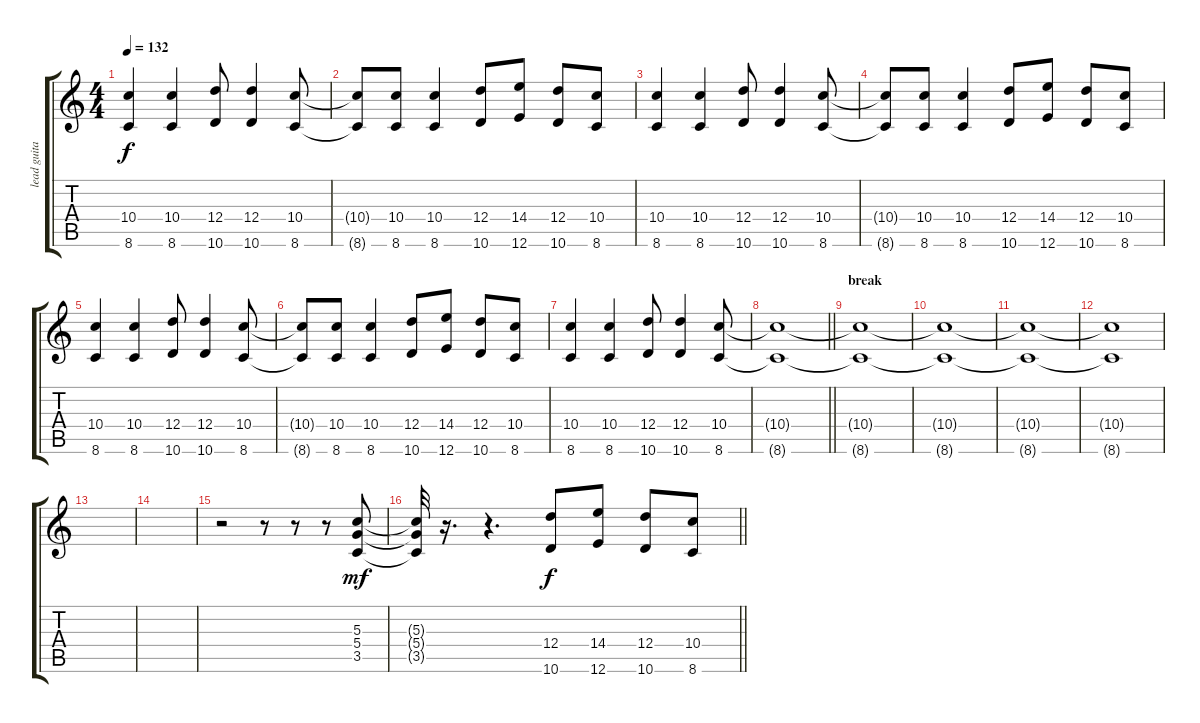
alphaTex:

\track ("lead guitar" "lead guita") {instrument distortionguitar}
\staff {score tabs}
\tuning (E4 B3 G3 D3 A2 E2) {hide}
\ts (4 4)
\tempo 132
\clef g2
\ks c
(10.4 8.6).4{dy f} (10.4 8.6).4 (12.4 10.6).8 (12.4 10.6).4 (10.4 8.6).8 |
(10.4{t} 8.6{t}).8 (10.4 8.6).8 (10.4 8.6).4 (12.4 10.6).8 (14.4 12.6).8 (12.4 10.6).8 (10.4 8.6).8 |
(10.4 8.6).4 (10.4 8.6).4 (12.4 10.6).8 (12.4 10.6).4 (10.4 8.6).8 |
(10.4{t} 8.6{t}).8 (10.4 8.6).8 (10.4 8.6).4 (12.4 10.6).8 (14.4 12.6).8 (12.4 10.6).8 (10.4 8.6).8 |
(10.4 8.6).4 (10.4 8.6).4 (12.4 10.6).8 (12.4 10.6).4 (10.4 8.6).8 |
(10.4{t} 8.6{t}).8 (10.4 8.6).8 (10.4 8.6).4 (12.4 10.6).8 (14.4 12.6).8 (12.4 10.6).8 (10.4 8.6).8 |
(10.4 8.6).4 (10.4 8.6).4 (12.4 10.6).8 (12.4 10.6).4 (10.4 8.6).8 |
\barLineRight lightlight
(10.4{t} 8.6{t}).1 |
\section ("" "break")
(10.4{t} 8.6{t}).1{volume 0} |
(10.4{t} 8.6{t}).1 |
(10.4{t} 8.6{t}).1 |
(10.4{t} 8.6{t}).1 |
|
|
r.2 r.8 r.8 r.8 (5.3 5.4 3.5).8{dy mf} |
\barLineRight lightlight
(5.3{t} 5.4{t} 3.5{t}).32 r.16{d} r.4{d} (12.4 10.6).8{dy f} (14.4 12.6).8 (12.4 10.6).8 (10.4 8.6).8
